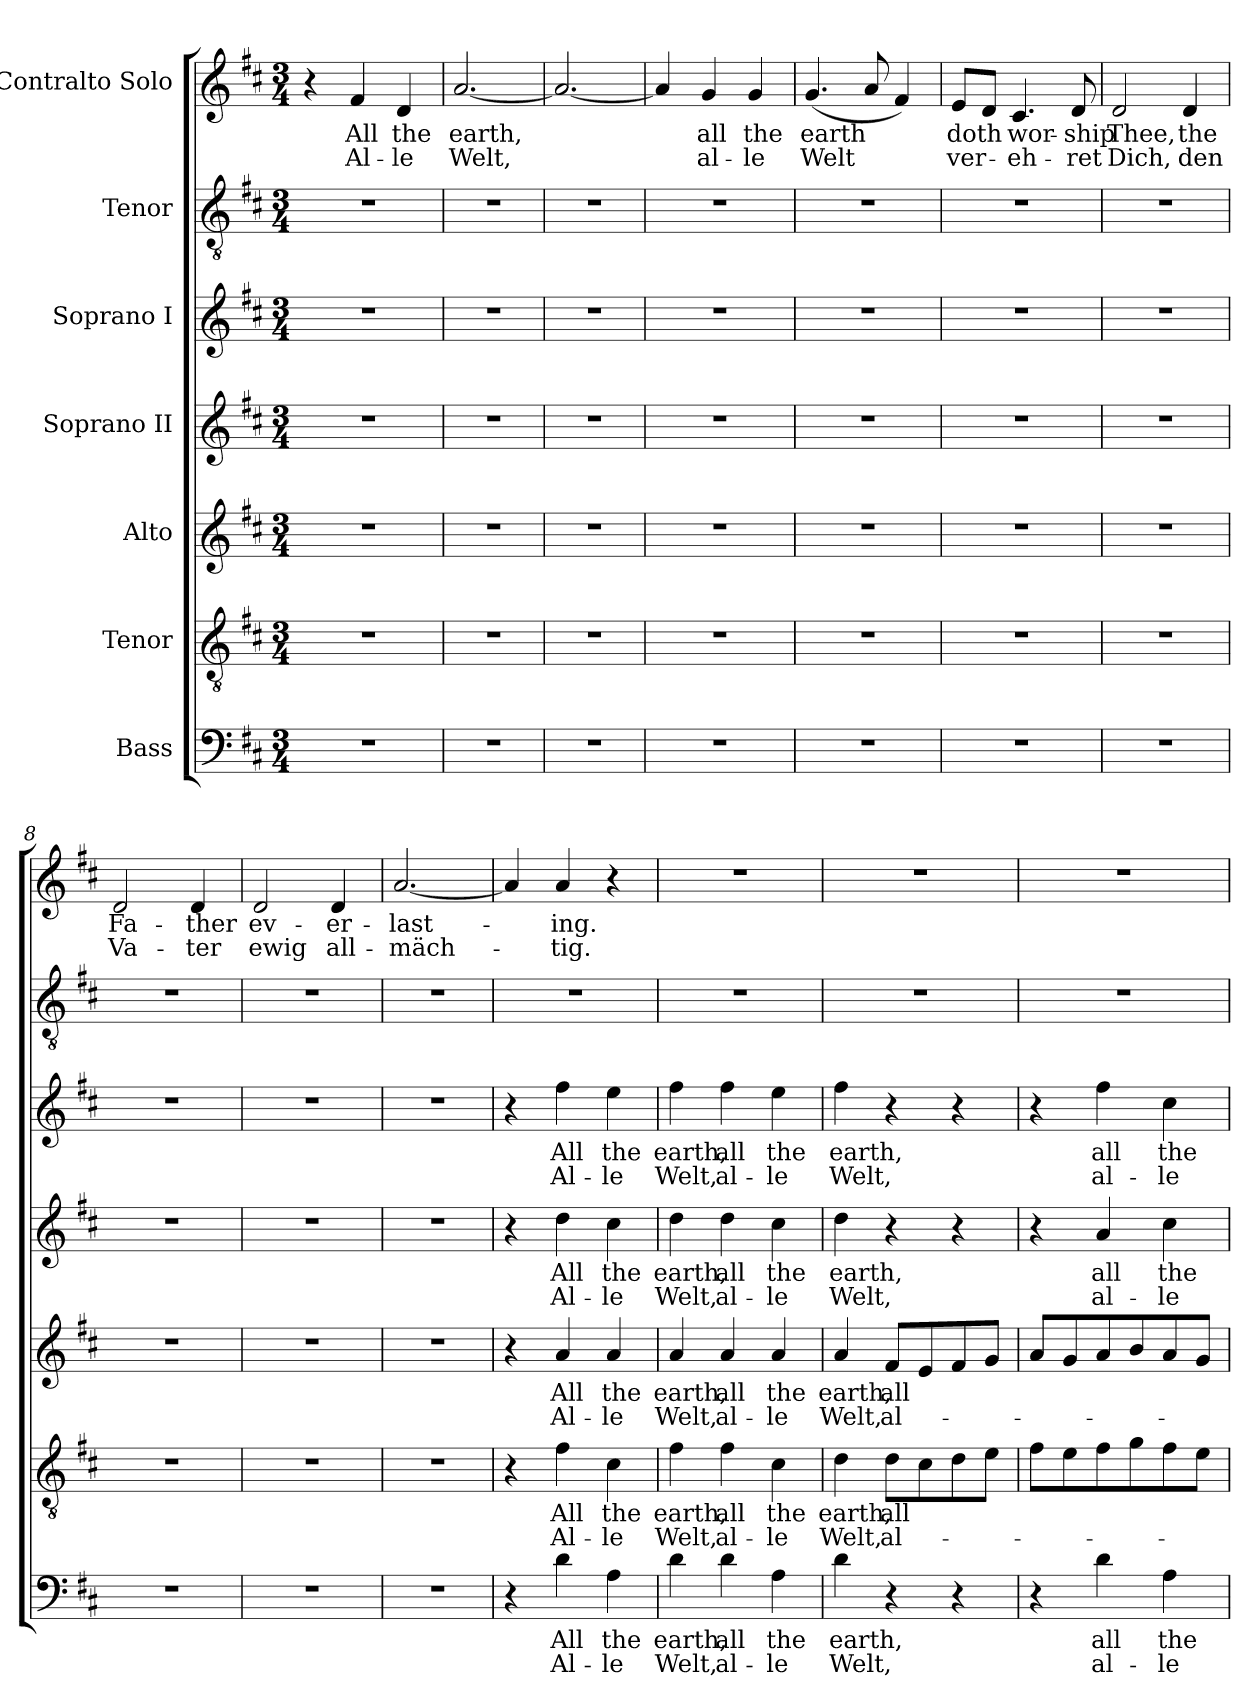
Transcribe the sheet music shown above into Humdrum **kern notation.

**kern	**text	**text	**kern	**text	**text	**kern	**text	**text	**kern	**text	**text	**kern	**text	**text	**kern	**kern	**text	**text
*part7	*part7	*part7	*part6	*part6	*part6	*part5	*part5	*part5	*part4	*part4	*part4	*part3	*part3	*part3	*part2	*part1	*part1	*part1
*staff7	*staff7	*staff7	*staff6	*staff6	*staff6	*staff5	*staff5	*staff5	*staff4	*staff4	*staff4	*staff3	*staff3	*staff3	*staff2	*staff1	*staff1	*staff1
*I"Bass	*	*	*I"Tenor	*	*	*I"Alto	*	*	*I"Soprano II	*	*	*I"Soprano I	*	*	*I"Tenor	*I"Contralto Solo	*	*
*clefF4	*	*	*clefGv2	*	*	*clefG2	*	*	*clefG2	*	*	*clefG2	*	*	*clefGv2	*clefG2	*	*
*k[f#c#]	*	*	*k[f#c#]	*	*	*k[f#c#]	*	*	*k[f#c#]	*	*	*k[f#c#]	*	*	*k[f#c#]	*k[f#c#]	*	*
*D:	*	*	*D:	*	*	*D:	*	*	*D:	*	*	*D:	*	*	*D:	*D:	*	*
*M3/4	*	*	*M3/4	*	*	*M3/4	*	*	*M3/4	*	*	*M3/4	*	*	*M3/4	*M3/4	*	*
*MM120	*	*	*MM120	*	*	*MM120	*	*	*MM120	*	*	*MM120	*	*	*MM120	*MM120	*	*
=1	=1	=1	=1	=1	=1	=1	=1	=1	=1	=1	=1	=1	=1	=1	=1	=1	=1	=1
2.r	.	.	2.r	.	.	2.r	.	.	2.r	.	.	2.r	.	.	2.r	4r	.	.
!	!	!	!	!	!	!	!	!	!	!	!	!	!	!	!	!	!LO:LY:b	!LO:LY:b
.	.	.	.	.	.	.	.	.	.	.	.	.	.	.	.	4f#/	All	Al-
!	!	!	!	!	!	!	!	!	!	!	!	!	!	!	!	!	!LO:LY:b	!LO:LY:b
.	.	.	.	.	.	.	.	.	.	.	.	.	.	.	.	4d/	the	-le
=2	=2	=2	=2	=2	=2	=2	=2	=2	=2	=2	=2	=2	=2	=2	=2	=2	=2	=2
!	!	!	!	!	!	!	!	!	!	!	!	!	!	!	!	!	!LO:LY:b	!LO:LY:b
2.r	.	.	2.r	.	.	2.r	.	.	2.r	.	.	2.r	.	.	2.r	[2.a/	earth,	Welt,
=3	=3	=3	=3	=3	=3	=3	=3	=3	=3	=3	=3	=3	=3	=3	=3	=3	=3	=3
2.r	.	.	2.r	.	.	2.r	.	.	2.r	.	.	2.r	.	.	2.r	2.a/_	.	.
=4	=4	=4	=4	=4	=4	=4	=4	=4	=4	=4	=4	=4	=4	=4	=4	=4	=4	=4
2.r	.	.	2.r	.	.	2.r	.	.	2.r	.	.	2.r	.	.	2.r	4a/]	.	.
!	!	!	!	!	!	!	!	!	!	!	!	!	!	!	!	!	!LO:LY:b	!LO:LY:b
.	.	.	.	.	.	.	.	.	.	.	.	.	.	.	.	4g/	all	al-
!	!	!	!	!	!	!	!	!	!	!	!	!	!	!	!	!	!LO:LY:b	!LO:LY:b
.	.	.	.	.	.	.	.	.	.	.	.	.	.	.	.	4g/	the	-le
=5	=5	=5	=5	=5	=5	=5	=5	=5	=5	=5	=5	=5	=5	=5	=5	=5	=5	=5
!	!	!	!	!	!	!	!	!	!	!	!	!	!	!	!	!	!LO:LY:b	!LO:LY:b
2.r	.	.	2.r	.	.	2.r	.	.	2.r	.	.	2.r	.	.	2.r	(<4.g/	earth	Welt
.	.	.	.	.	.	.	.	.	.	.	.	.	.	.	.	8a/	.	.
.	.	.	.	.	.	.	.	.	.	.	.	.	.	.	.	4f#/)	.	.
!!LO:PB:g=z
=6	=6	=6	=6	=6	=6	=6	=6	=6	=6	=6	=6	=6	=6	=6	=6	=6	=6	=6
!	!	!	!	!	!	!	!	!	!	!	!	!	!	!	!	!	!LO:LY:b	!LO:LY:b
2.r	.	.	2.r	.	.	2.r	.	.	2.r	.	.	2.r	.	.	2.r	8e/L	doth	ver-
.	.	.	.	.	.	.	.	.	.	.	.	.	.	.	.	8d/J	.	.
!	!	!	!	!	!	!	!	!	!	!	!	!	!	!	!	!	!LO:LY:b	!LO:LY:b
.	.	.	.	.	.	.	.	.	.	.	.	.	.	.	.	4.c#/	wor-	-eh-
!	!	!	!	!	!	!	!	!	!	!	!	!	!	!	!	!	!LO:LY:b	!LO:LY:b
.	.	.	.	.	.	.	.	.	.	.	.	.	.	.	.	8d/	-ship	-ret
=7	=7	=7	=7	=7	=7	=7	=7	=7	=7	=7	=7	=7	=7	=7	=7	=7	=7	=7
!	!	!	!	!	!	!	!	!	!	!	!	!	!	!	!	!	!LO:LY:b	!LO:LY:b
2.r	.	.	2.r	.	.	2.r	.	.	2.r	.	.	2.r	.	.	2.r	2d/	Thee,	Dich,
!	!	!	!	!	!	!	!	!	!	!	!	!	!	!	!	!	!LO:LY:b	!LO:LY:b
.	.	.	.	.	.	.	.	.	.	.	.	.	.	.	.	4d/	the	den
=8	=8	=8	=8	=8	=8	=8	=8	=8	=8	=8	=8	=8	=8	=8	=8	=8	=8	=8
!	!	!	!	!	!	!	!	!	!	!	!	!	!	!	!	!	!LO:LY:b	!LO:LY:b
2.r	.	.	2.r	.	.	2.r	.	.	2.r	.	.	2.r	.	.	2.r	2d/	Fa-	Va-
!	!	!	!	!	!	!	!	!	!	!	!	!	!	!	!	!	!LO:LY:b	!LO:LY:b
.	.	.	.	.	.	.	.	.	.	.	.	.	.	.	.	4d/	-ther	-ter
=9	=9	=9	=9	=9	=9	=9	=9	=9	=9	=9	=9	=9	=9	=9	=9	=9	=9	=9
!	!	!	!	!	!	!	!	!	!	!	!	!	!	!	!	!	!LO:LY:b	!LO:LY:b
2.r	.	.	2.r	.	.	2.r	.	.	2.r	.	.	2.r	.	.	2.r	2d/	ev-	ewig
!	!	!	!	!	!	!	!	!	!	!	!	!	!	!	!	!	!LO:LY:b	!LO:LY:b
.	.	.	.	.	.	.	.	.	.	.	.	.	.	.	.	4d/	-er-	all-
=10	=10	=10	=10	=10	=10	=10	=10	=10	=10	=10	=10	=10	=10	=10	=10	=10	=10	=10
!	!	!	!	!	!	!	!	!	!	!	!	!	!	!	!	!	!LO:LY:b	!LO:LY:b
2.r	.	.	2.r	.	.	2.r	.	.	2.r	.	.	2.r	.	.	2.r	[2.a/	-last-	-mäch-
=11	=11	=11	=11	=11	=11	=11	=11	=11	=11	=11	=11	=11	=11	=11	=11	=11	=11	=11
4r	.	.	4r	.	.	4r	.	.	4r	.	.	4r	.	.	2.r	4a/]	.	.
!	!LO:LY:b	!LO:LY:b	!	!LO:LY:b	!LO:LY:b	!	!LO:LY:b	!LO:LY:b	!	!LO:LY:b	!LO:LY:b	!	!LO:LY:b	!LO:LY:b	!	!	!LO:LY:b	!LO:LY:b
4d\	All	Al-	4f#\	All	Al-	4a/	All	Al-	4dd\	All	Al-	4ff#\	All	Al-	.	4a/	-ing.	-tig.
!	!LO:LY:b	!LO:LY:b	!	!LO:LY:b	!LO:LY:b	!	!LO:LY:b	!LO:LY:b	!	!LO:LY:b	!LO:LY:b	!	!LO:LY:b	!LO:LY:b	!	!	!	!
4A\	the	-le	4c#\	the	-le	4a/	the	-le	4cc#\	the	-le	4ee\	the	-le	.	4r	.	.
!!LO:PB:g=z
=12	=12	=12	=12	=12	=12	=12	=12	=12	=12	=12	=12	=12	=12	=12	=12	=12	=12	=12
!	!LO:LY:b	!LO:LY:b	!	!LO:LY:b	!LO:LY:b	!	!LO:LY:b	!LO:LY:b	!	!LO:LY:b	!LO:LY:b	!	!LO:LY:b	!LO:LY:b	!	!	!	!
4d\	earth,	Welt,	4f#\	earth,	Welt,	4a/	earth,	Welt,	4dd\	earth,	Welt,	4ff#\	earth,	Welt,	2.r	2.r	.	.
!	!LO:LY:b	!LO:LY:b	!	!LO:LY:b	!LO:LY:b	!	!LO:LY:b	!LO:LY:b	!	!LO:LY:b	!LO:LY:b	!	!LO:LY:b	!LO:LY:b	!	!	!	!
4d\	all	al-	4f#\	all	al-	4a/	all	al-	4dd\	all	al-	4ff#\	all	al-	.	.	.	.
!	!LO:LY:b	!LO:LY:b	!	!LO:LY:b	!LO:LY:b	!	!LO:LY:b	!LO:LY:b	!	!LO:LY:b	!LO:LY:b	!	!LO:LY:b	!LO:LY:b	!	!	!	!
4A\	the	-le	4c#\	the	-le	4a/	the	-le	4cc#\	the	-le	4ee\	the	-le	.	.	.	.
=13	=13	=13	=13	=13	=13	=13	=13	=13	=13	=13	=13	=13	=13	=13	=13	=13	=13	=13
!	!LO:LY:b	!LO:LY:b	!	!LO:LY:b	!LO:LY:b	!	!LO:LY:b	!LO:LY:b	!	!LO:LY:b	!LO:LY:b	!	!LO:LY:b	!LO:LY:b	!	!	!	!
4d\	earth,	Welt,	4d\	earth,	Welt,	4a/	earth,	Welt,	4dd\	earth,	Welt,	4ff#\	earth,	Welt,	2.r	2.r	.	.
!	!	!	!	!LO:LY:b	!LO:LY:b	!	!LO:LY:b	!LO:LY:b	!	!	!	!	!	!	!	!	!	!
4r	.	.	8d\L	all	al-	8f#/L	all	al-	4r	.	.	4r	.	.	.	.	.	.
.	.	.	8c#\	.	.	8e/	.	.	.	.	.	.	.	.	.	.	.	.
4r	.	.	8d\	.	.	8f#/	.	.	4r	.	.	4r	.	.	.	.	.	.
.	.	.	8e\J	.	.	8g/J	.	.	.	.	.	.	.	.	.	.	.	.
=14	=14	=14	=14	=14	=14	=14	=14	=14	=14	=14	=14	=14	=14	=14	=14	=14	=14	=14
4r	.	.	8f#\L	.	.	8a/L	.	.	4r	.	.	4r	.	.	2.r	2.r	.	.
.	.	.	8e\	.	.	8g/	.	.	.	.	.	.	.	.	.	.	.	.
!	!LO:LY:b	!LO:LY:b	!	!	!	!	!	!	!	!LO:LY:b	!LO:LY:b	!	!LO:LY:b	!LO:LY:b	!	!	!	!
4d\	all	al-	8f#\	.	.	8a/	.	.	4a/	all	al-	4ff#\	all	al-	.	.	.	.
.	.	.	8g\	.	.	8b/	.	.	.	.	.	.	.	.	.	.	.	.
!	!LO:LY:b	!LO:LY:b	!	!	!	!	!	!	!	!LO:LY:b	!LO:LY:b	!	!LO:LY:b	!LO:LY:b	!	!	!	!
4A\	the	-le	8f#\	.	.	8a/	.	.	4cc#\	the	-le	4cc#\	the	-le	.	.	.	.
.	.	.	8e\J	.	.	8g/J	.	.	.	.	.	.	.	.	.	.	.	.
=	=	=	=	=	=	=	=	=	=	=	=	=	=	=	=	=	=	=
*-	*-	*-	*-	*-	*-	*-	*-	*-	*-	*-	*-	*-	*-	*-	*-	*-	*-	*-
